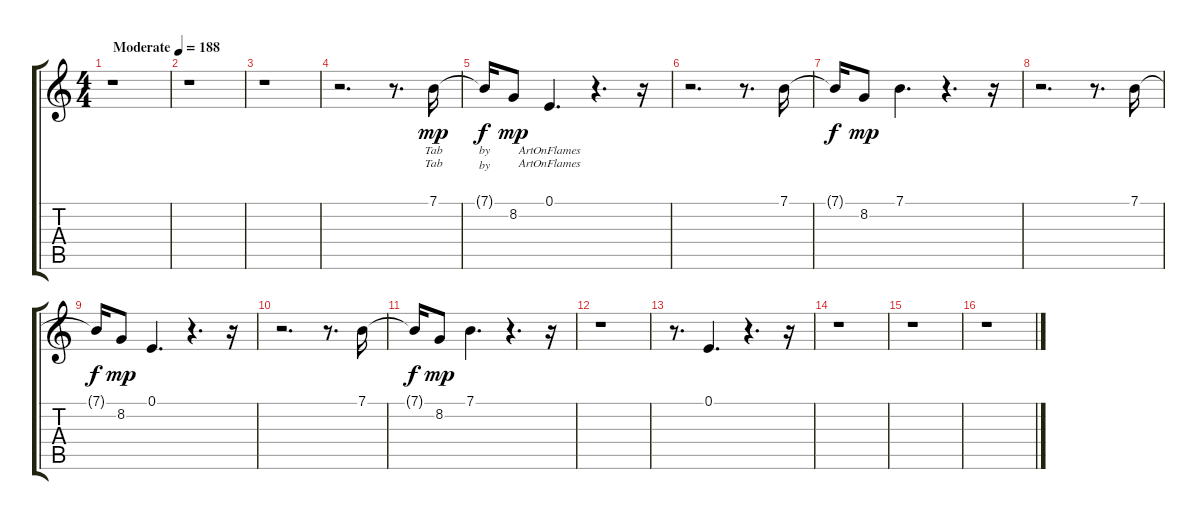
\track "" {instrument lead1square}
\staff {score tabs}
\tuning (E4 B3 G3 D3 A2 E2) {hide}
\ts (4 4)
\tempo (188 "Moderate")
\clef g2
\ks c
r.1{dy mp instrument lead1square} |
r.1 |
r.1 |
r.2{d} r.8{d} 7.1.16{lyrics (0 "Tab") lyrics (1 "Tab") lyrics (2 "") lyrics (3 "") lyrics (4 "")} |
7.1{t}.16{lyrics (0 "by") lyrics (1 "by") lyrics (2 "") lyrics (3 "") lyrics (4 "") dy f} 8.2.8{lyrics (0 "") lyrics (1 "") lyrics (2 "") lyrics (3 "") lyrics (4 "") dy mp} 0.1.4{d lyrics (0 "ArtOnFlames") lyrics (1 "ArtOnFlames") lyrics (2 "") lyrics (3 "") lyrics (4 "")} r.4{d} r.16 |
r.2{d} r.8{d} 7.1.16 |
7.1{t}.16{dy f} 8.2.8{dy mp} 7.1.4{d} r.4{d} r.16 |
r.2{d} r.8{d} 7.1.16 |
7.1{t}.16{dy f} 8.2.8{dy mp} 0.1.4{d} r.4{d} r.16 |
r.2{d} r.8{d} 7.1.16 |
7.1{t}.16{dy f} 8.2.8{dy mp} 7.1.4{d} r.4{d} r.16 |
r.1 |
r.8{d} 0.1.4{d} r.4{d} r.16 |
r.1 |
r.1 |
r.1
